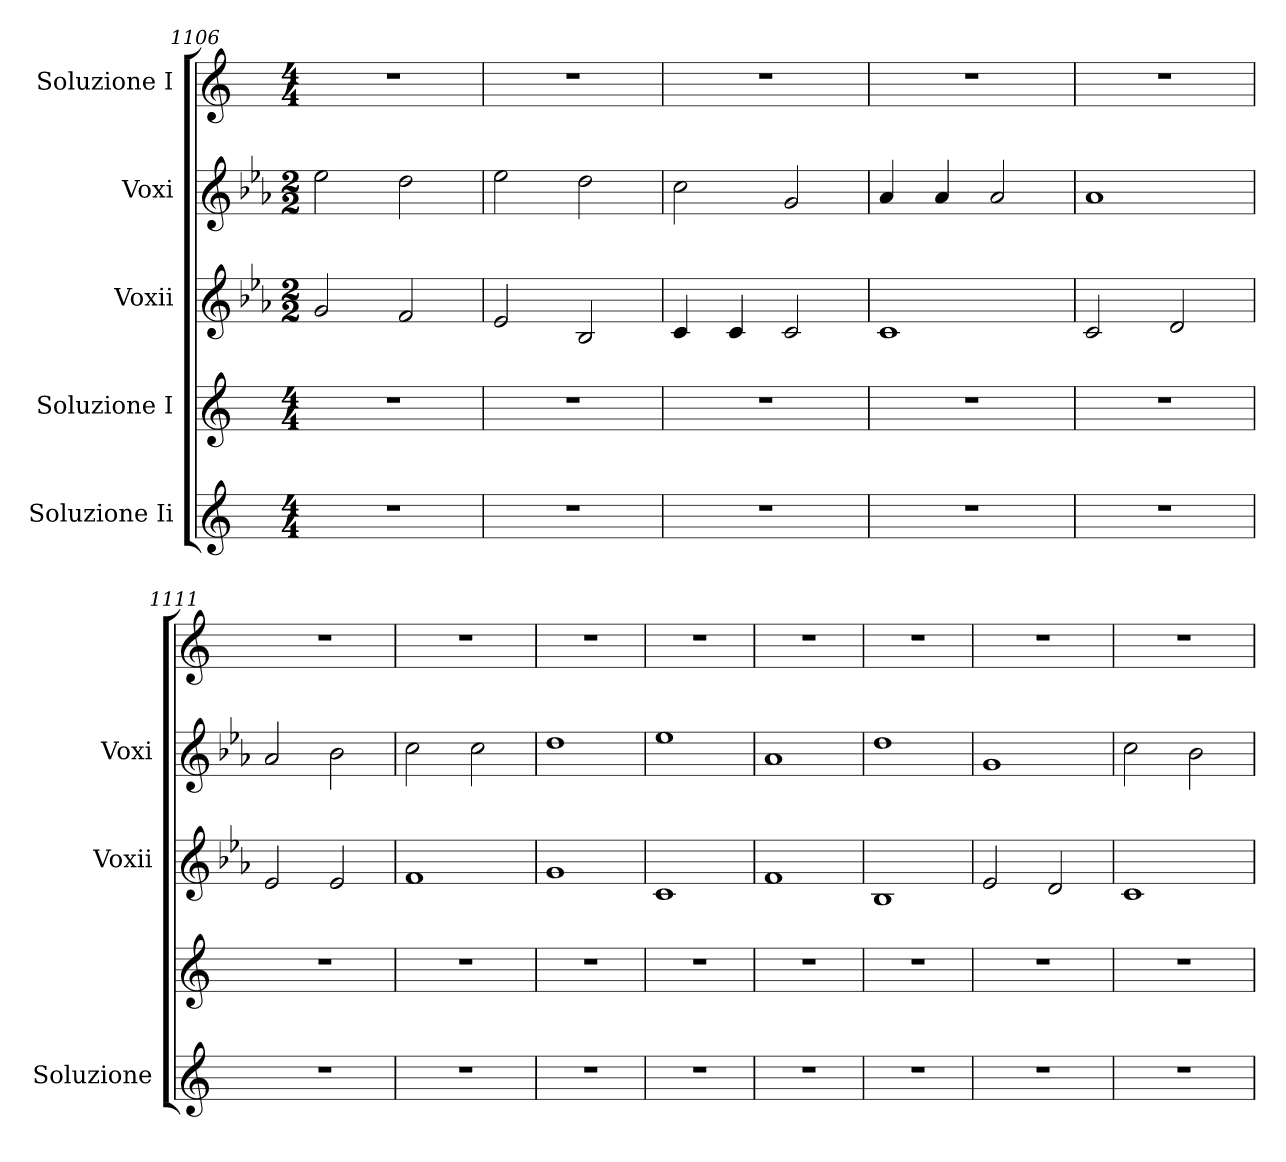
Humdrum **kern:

**kern	**kern	**kern	**kern	**kern
*part5	*part4	*part3	*part2	*part1
*staff5	*staff4	*staff3	*staff2	*staff1
*I"Soluzione Ii	*I"Soluzione I	*I"Voxii	*I"Voxi	*I"Soluzione I
*I'Soluzione	*	*I'Voxii	*I'Voxi	*
*clefG2	*clefG2	*clefG2	*clefG2	*clefG2
*k[]	*k[]	*k[b-e-a-]	*k[b-e-a-]	*k[]
*C:	*C:	*E-:	*E-:	*C:
*M4/4	*M4/4	*M2/2	*M2/2	*M4/4
=1106	=1106	=1106	=1106	=1106
1r	1r	2g/	2ee-\	1r
.	.	2f/	2dd\	.
=1107	=1107	=1107	=1107	=1107
1r	1r	2e-/	2ee-\	1r
.	.	2B-/	2dd\	.
!!LO:LB:g=z
=1108	=1108	=1108	=1108	=1108
1r	1r	4c/	2cc\	1r
.	.	4c/	.	.
.	.	2c/	2g/	.
=1109	=1109	=1109	=1109	=1109
1r	1r	1c	4a-/	1r
.	.	.	4a-/	.
.	.	.	2a-/	.
=1110	=1110	=1110	=1110	=1110
1r	1r	2c/	1a-	1r
.	.	2d/	.	.
=1111	=1111	=1111	=1111	=1111
1r	1r	2e-/	2a-/	1r
.	.	2e-/	2b-\	.
=1112	=1112	=1112	=1112	=1112
1r	1r	1f	2cc\	1r
.	.	.	2cc\	.
=1113	=1113	=1113	=1113	=1113
1r	1r	1g	1dd	1r
=1114	=1114	=1114	=1114	=1114
1r	1r	1c	1ee-	1r
=1115	=1115	=1115	=1115	=1115
1r	1r	1f	1a-	1r
=1116	=1116	=1116	=1116	=1116
1r	1r	1B-	1dd	1r
=1117	=1117	=1117	=1117	=1117
1r	1r	2e-/	1g	1r
.	.	2d/	.	.
!!LO:LB:g=z
=1118	=1118	=1118	=1118	=1118
1r	1r	1c	2cc\	1r
.	.	.	2b-\	.
=	=	=	=	=
*-	*-	*-	*-	*-
